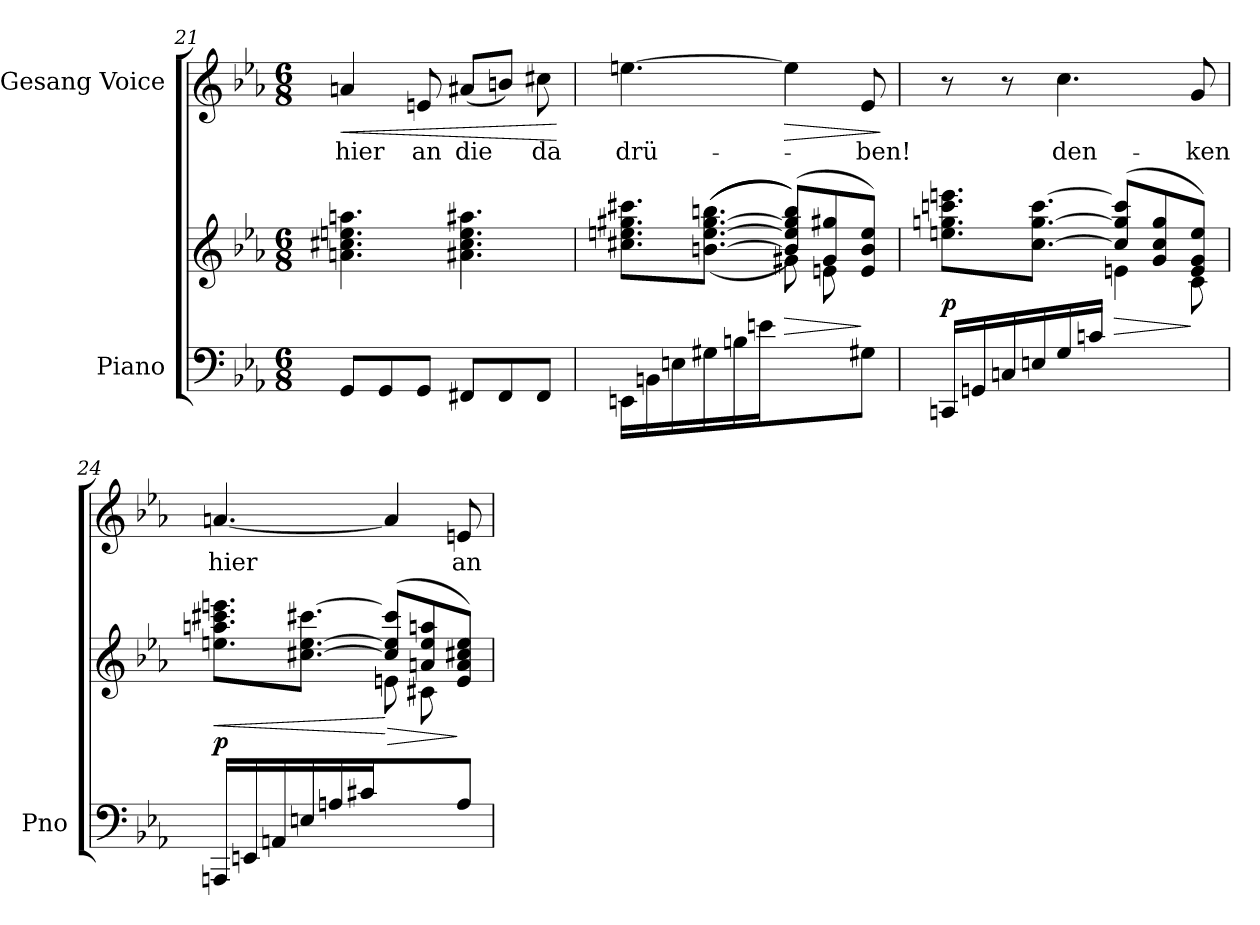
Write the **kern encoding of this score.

**kern	**kern	**dynam	**kern	**text	**dynam
*part2	*part2	*part2	*part1	*part1	*part1
*staff3	*staff2	*staff2/3	*staff1	*staff1	*staff1
*I"Piano	*	*	*I"Gesang Voice	*	*
*I'Pno	*	*	*	*	*
*clefF4	*clefG2	*	*clefG2	*	*
*k[b-e-a-]	*k[b-e-a-]	*	*k[b-e-a-]	*	*
*M6/8	*M6/8	*	*M6/8	*	*
=21	=21	=21	=21	=21	=21
!	!	!	!	!	!LO:HP:b
8GG/L	4.an\ 4.cc#X\ 4.een\ 4.aan\	.	4an/	hier	<
8GG/	.	.	.	.	.
8GG/J	.	.	8en/	an	.
8FF#X/L	4.a#X\ 4.cc#\ 4.ee\ 4.aa#X\	.	(8a#X/L	die	.
8FF#/	.	.	8bn/J)	.	.
8FF#/J	.	.	8cc#X\	da	.
.	.	.	.	.	[
=22	=22	=22	=22	=22	=22
*	*^	*	*	*	*
16EEn\LL	8.cc#X\ 8.een\ 8.gg#X\ 8.ccc#X\L	4.ryy	.	[4.een\	drü-	.
16BBn\	.	.	.	.	.	.
16En\	.	.	.	.	.	.
16G#X\	(((([8.bn\ [8.ee\ [8.gg#\ 8.bbn\J	.	.	.	.	.
16Bn\	.	.	.	.	.	.
16en\JJ	.	.	.	.	.	.
!	!	!	!LO:HP:b	!	!	!LO:HP:b
4ryy	(>8b/] 8ee/] 8gg#/] 8bb/L))))	8g#X\L	>	4ee\]	.	>
.	8g#/ 8gg#X/	8en\	.	.	.	.
8G#X/J	8e/ 8b/ 8ee/J)	8ryy	]	8e-/	-ben!	.
*	*v	*v	*	*	*	*
.	.	.	.	.	]
=23	=23	=23	=23	=23	=23
*	*^	*	*	*	*
!	!	!	!LO:DY:a=2	!	!	!
16CCn/LL	8.een\ 8.ggn\ 8.cccn\ 8.eeen\L	4.ryy	p	8r	.	.
16GGn/	.	.	.	.	.	.
16Cn/	.	.	.	8r	.	.
16En/	[>8.cc\ [>8.gg\ [>8.ccc\J	.	.	.	.	.
16G/	.	.	.	4.cc\	den-	.
16cn/JJ	.	.	.	.	.	.
!	!	!	!LO:HP:b	!	!	!
4ryy	(8cc/] 8gg/] 8ccc/]L	4en\	>	.	.	.
.	8g/ 8cc/ 8gg/	.	.	.	.	.
8ryy	8e/ 8g/ 8ee/J)	8c\	]	8g/	-ken	.
=24	=24	=24	=24	=24	=24	=24
!	!	!	!LO:HP:b	!	!	!
!	!	!	!LO:DY:n=1:a=2	!	!	!
16AAAn/LL	8.een\ 8.aan\ 8.ccc#X\ 8.eeen\L	4.ryy	< p	[4.an/	hier	.
16EEn/	.	.	.	.	.	.
16AAn/	.	.	.	.	.	.
16En/	[>8.cc#X\ [8.ee\ [8.ccc#X\J	.	.	.	.	.
16An/	.	.	.	.	.	.
16c#X/JJ	.	.	.	.	.	.
!	!	!	!LO:HP:n=1:b	!	!	!
4ryy	(>8cc#/] 8ee/] 8ccc#/]L	8en\L	[ >	4a/]	.	.
.	8an/ 8ee/ 8aan/	8c#X\	.	.	.	.
8A/J	8e/ 8a/ 8cc#X/ 8ee/J)	8ryy	]	8en/	an	.
*	*v	*v	*	*	*	*
=	=	=	=	=	=
*-	*-	*-	*-	*-	*-
